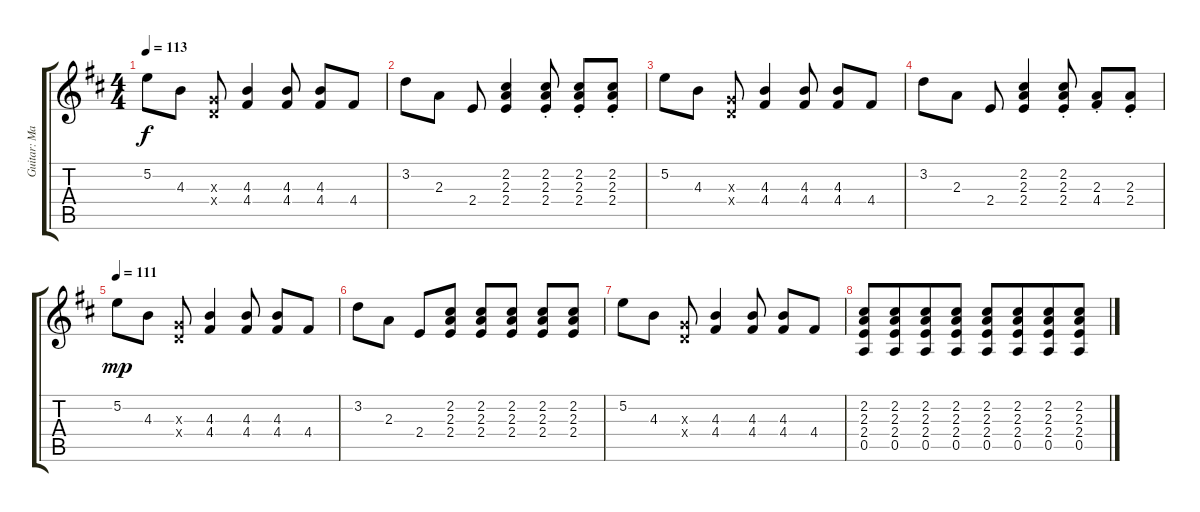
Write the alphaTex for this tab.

\track ("Guitar: Marty" "Guitar: Ma") {instrument distortionguitar}
\staff {score tabs}
\tuning (E4 B3 G3 D3 A2 E2) {hide}
\ts (4 4)
\tempo 113
\clef g2
\ks d
5.2.8{dy f} 4.3.8 (0.3{x} 0.4{x}).8 (4.3 4.4).4 (4.3 4.4).8 (4.3 4.4).8 4.4.8 |
3.2.8 2.3.8 2.4.8 (2.2 2.3 2.4).4 (2.2{st} 2.3{st} 2.4{st}).8 (2.2{st} 2.3{st} 2.4{st}).8 (2.2{st} 2.3{st} 2.4{st}).8 |
5.2.8 4.3.8 (0.3{x} 0.4{x}).8 (4.3 4.4).4 (4.3 4.4).8 (4.3 4.4).8 4.4.8 |
3.2.8 2.3.8 2.4.8 (2.2 2.3 2.4).4 (2.2{st} 2.3{st} 2.4{st}).8 (2.3{st} 4.4{st}).8 (2.3{st} 2.4{st}).8 |
\tempo 111
5.2.8{dy mp} 4.3.8 (0.3{x} 0.4{x}).8 (4.3 4.4).4 (4.3 4.4).8 (4.3 4.4).8 4.4.8 |
3.2.8 2.3.8 2.4.8 (2.2 2.3 2.4).8 (2.2 2.3 2.4).8 (2.2 2.3 2.4).8 (2.2 2.3 2.4).8 (2.2 2.3 2.4).8 |
5.2.8 4.3.8 (0.3{x} 0.4{x}).8 (4.3 4.4).4 (4.3 4.4).8 (4.3 4.4).8 4.4.8 |
(2.2 2.3 2.4 0.5).8 (2.2 2.3 2.4 0.5).8{beam merge} (2.2 2.3 2.4 0.5).8 (2.2 2.3 2.4 0.5).8 (2.2 2.3 2.4 0.5).8 (2.2 2.3 2.4 0.5).8{beam merge} (2.2 2.3 2.4 0.5).8 (2.2 2.3 2.4 0.5).8
